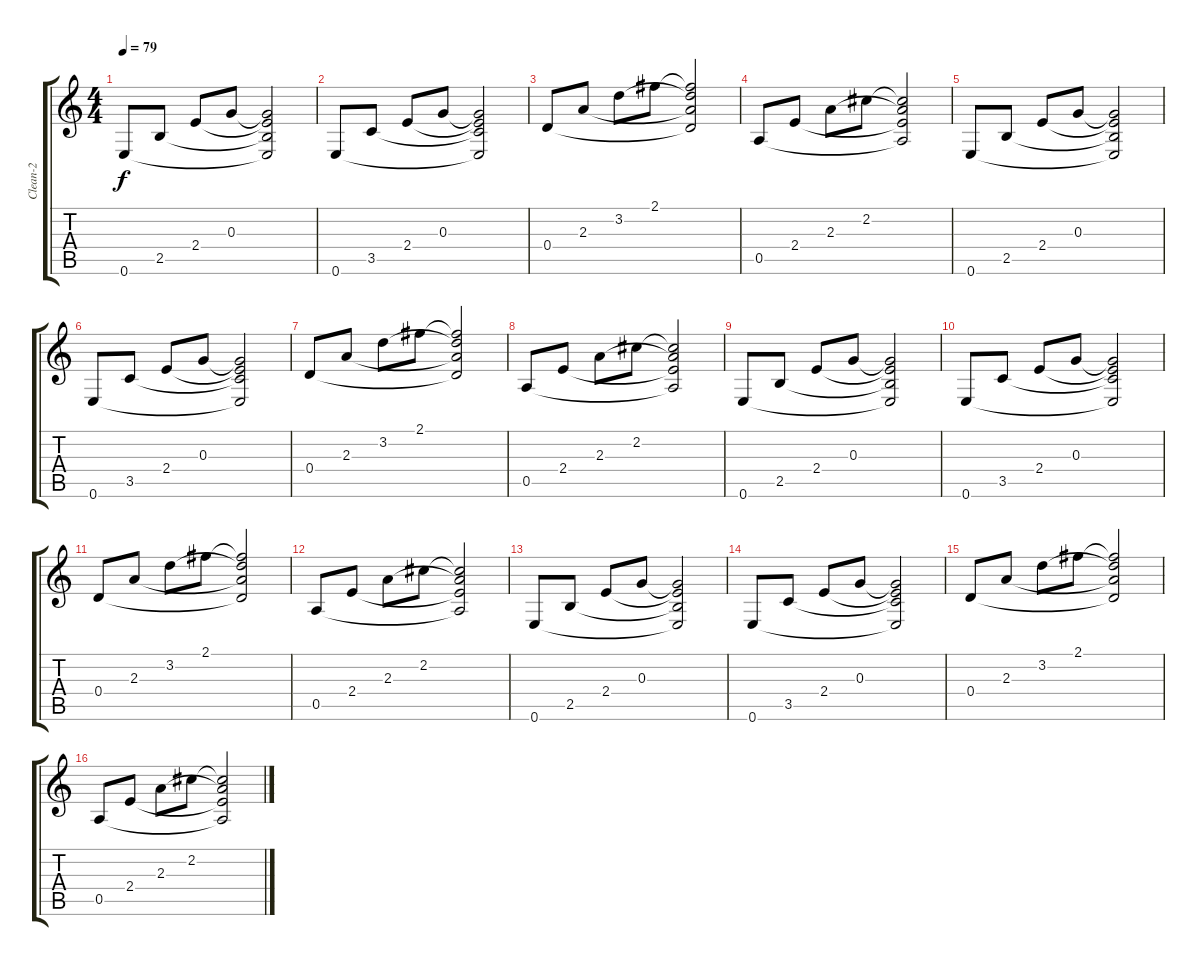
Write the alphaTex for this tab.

\track ("Clean-2" "Clean-2") {instrument electricguitarclean}
\staff {score tabs}
\tuning (E4 B3 G3 D3 A2 E2) {hide}
\ts (4 4)
\tempo 79
\clef g2
\ks c
0.6.8{dy f instrument electricguitarclean} 2.5.8 2.4.8 0.3.8 (0.3{t} 2.4{t} 2.5{t} 0.6{t}).2 |
0.6.8 3.5.8 2.4.8 0.3.8 (0.3{t} 2.4{t} 3.5{t} 0.6{t}).2 |
0.4.8 2.3.8 3.2.8 2.1.8 (2.1{t} 3.2{t} 2.3{t} 0.4{t}).2 |
0.5.8 2.4.8 2.3.8 2.2.8 (2.2{t} 2.3{t} 2.4{t} 0.5{t}).2 |
0.6.8 2.5.8 2.4.8 0.3.8 (0.3{t} 2.4{t} 2.5{t} 0.6{t}).2 |
0.6.8 3.5.8 2.4.8 0.3.8 (0.3{t} 2.4{t} 3.5{t} 0.6{t}).2 |
0.4.8 2.3.8 3.2.8 2.1.8 (2.1{t} 3.2{t} 2.3{t} 0.4{t}).2 |
0.5.8 2.4.8 2.3.8 2.2.8 (2.2{t} 2.3{t} 2.4{t} 0.5{t}).2 |
0.6.8 2.5.8 2.4.8 0.3.8 (0.3{t} 2.4{t} 2.5{t} 0.6{t}).2 |
0.6.8 3.5.8 2.4.8 0.3.8 (0.3{t} 2.4{t} 3.5{t} 0.6{t}).2 |
0.4.8 2.3.8 3.2.8 2.1.8 (2.1{t} 3.2{t} 2.3{t} 0.4{t}).2 |
0.5.8 2.4.8 2.3.8 2.2.8 (2.2{t} 2.3{t} 2.4{t} 0.5{t}).2 |
0.6.8 2.5.8 2.4.8 0.3.8 (0.3{t} 2.4{t} 2.5{t} 0.6{t}).2 |
0.6.8 3.5.8 2.4.8 0.3.8 (0.3{t} 2.4{t} 3.5{t} 0.6{t}).2 |
0.4.8 2.3.8 3.2.8 2.1.8 (2.1{t} 3.2{t} 2.3{t} 0.4{t}).2 |
0.5.8 2.4.8 2.3.8 2.2.8 (2.2{t} 2.3{t} 2.4{t} 0.5{t}).2
